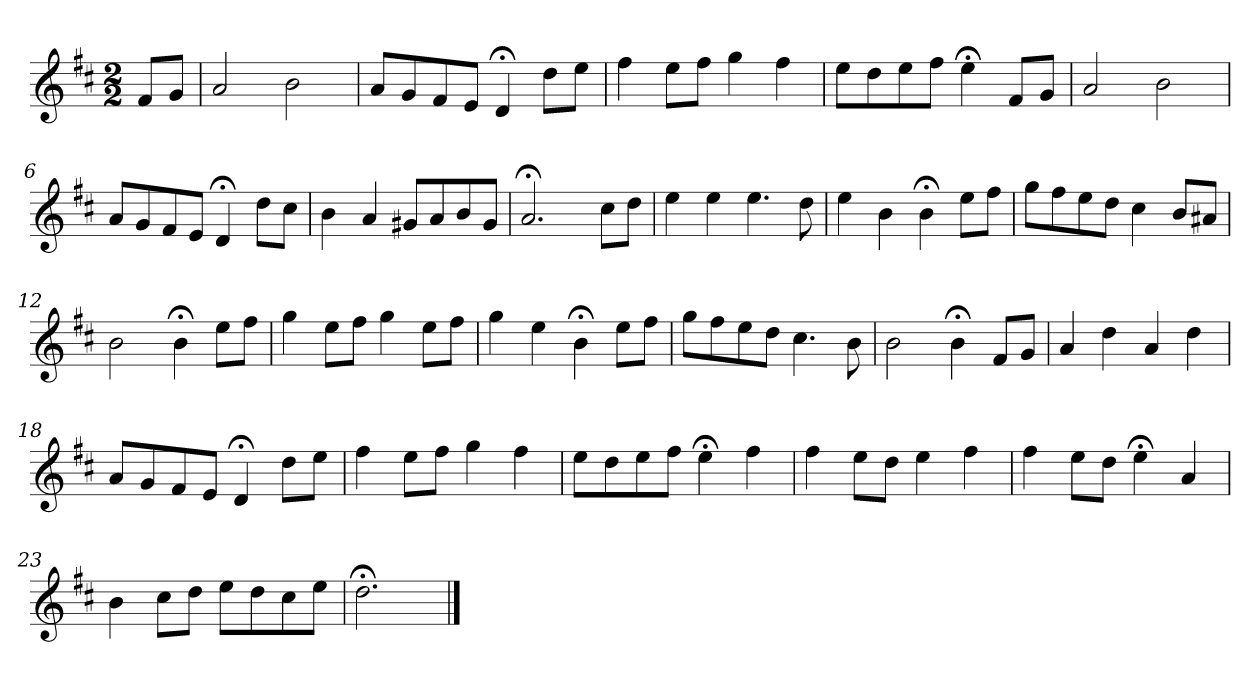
**kern
*part1
*staff1
*k[f#c#]
*D:
*M2/2
*MM120
=
8f#L
8gJ
=1
2a
2b
=2
8aL
8g
8f#
8eJ
4d;<
8ddL
8eeJ
=3
4ff#
8eeL
8ff#J
4gg
4ff#
=4
8eeL
8dd
8ee
8ff#J
4ee;<
8f#L
8gJ
=5
2a
2b
=6
8aL
8g
8f#
8eJ
4d;<
8ddL
8cc#J
=7
4b
4a
8g#XL
8a
8b
8g#J
=8
2.a;<
8cc#L
8ddJ
=9
4ee
4ee
4.ee
8dd
=10
4ee
4b
4b;<
8eeL
8ff#J
=11
8ggL
8ff#
8ee
8ddJ
4cc#
8bL
8a#XJ
=12
2b
4b;<
8eeL
8ff#J
=13
4gg
8eeL
8ff#J
4gg
8eeL
8ff#J
=14
4gg
4ee
4b;<
8eeL
8ff#J
=15
8ggL
8ff#
8ee
8ddJ
4.cc#
8b
=16
2b
4b;<
8f#L
8gJ
=17
4a
4dd
4a
4dd
=18
8aL
8g
8f#
8eJ
4d;<
8ddL
8eeJ
=19
4ff#
8eeL
8ff#J
4gg
4ff#
=20
8eeL
8dd
8ee
8ff#J
4ee;<
4ff#
=21
4ff#
8eeL
8ddJ
4ee
4ff#
=22
4ff#
8eeL
8ddJ
4ee;<
4a
=23
4b
8cc#L
8ddJ
8eeL
8dd
8cc#
8eeJ
=24
2.dd;<
==
*-
